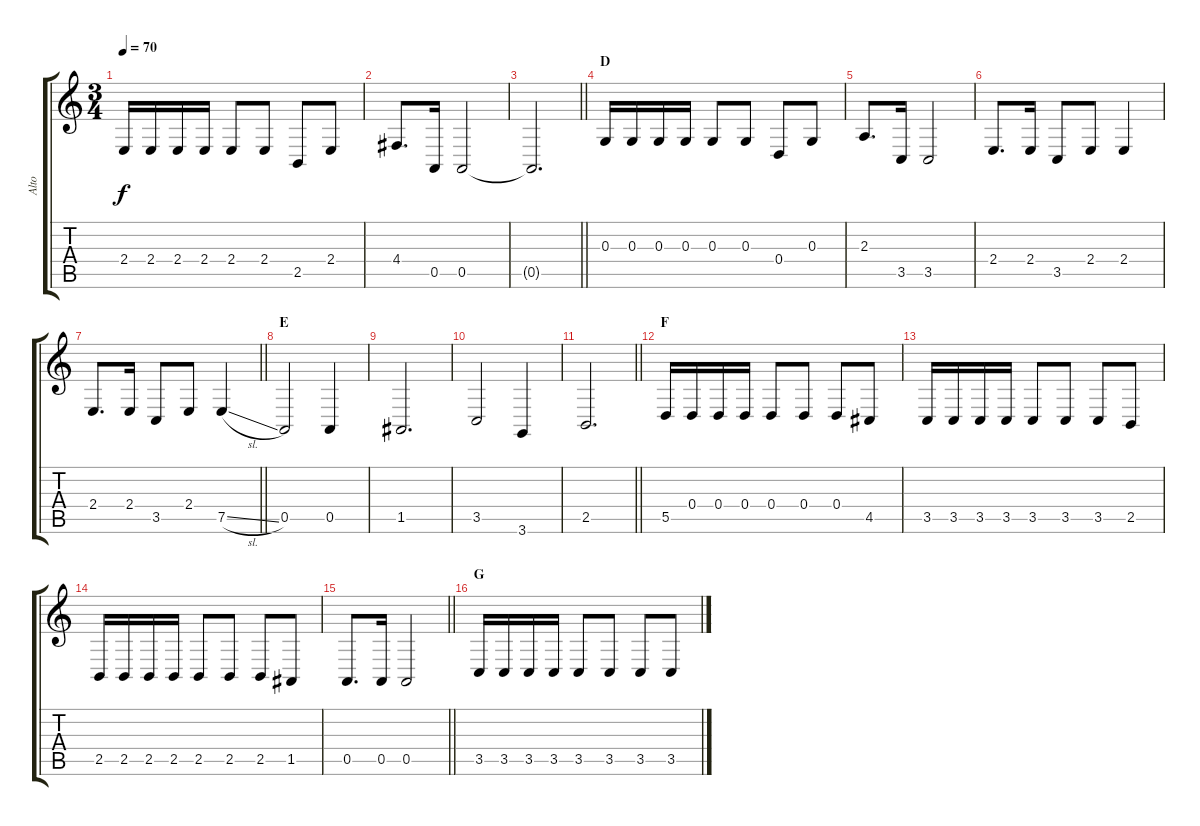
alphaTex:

\track ("Alto" "Alto") {instrument voiceoohs}
\staff {score tabs}
\tuning (E4 B3 G3 D3 A2 E2) {hide}
\ts (3 4)
\tempo 70
\clef g2
\ks c
2.4.16{dy f} 2.4.16 2.4.16 2.4.16 2.4.8 2.4.8 2.5.8 2.4.8 |
4.4.8{d} 0.5.16 0.5.2 |
\barLineRight lightlight
0.5{t}.2{d} |
\section ("" "D")
0.3.16 0.3.16 0.3.16 0.3.16 0.3.8 0.3.8 0.4.8 0.3.8 |
2.3.8{d} 3.5.16 3.5.2 |
2.4.8{d} 2.4.16 3.5.8 2.4.8 2.4.4 |
\barLineRight lightlight
2.4.8{d} 2.4.16 3.5.8 2.4.8 7.5{sl}.4 |
\section ("" "E")
0.5.2 0.5.4 |
1.5.2{d} |
3.5.2 3.6.4 |
\barLineRight lightlight
2.5.2{d} |
\section ("" "F")
5.5.16 0.4.16 0.4.16 0.4.16 0.4.8 0.4.8 0.4.8 4.5.8 |
3.5.16 3.5.16 3.5.16 3.5.16 3.5.8 3.5.8 3.5.8 2.5.8 |
2.5.16 2.5.16 2.5.16 2.5.16 2.5.8 2.5.8 2.5.8 1.5.8 |
\barLineRight lightlight
0.5.8{d} 0.5.16 0.5.2 |
\section ("" "G")
3.5.16 3.5.16 3.5.16 3.5.16 3.5.8 3.5.8 3.5.8 3.5.8
